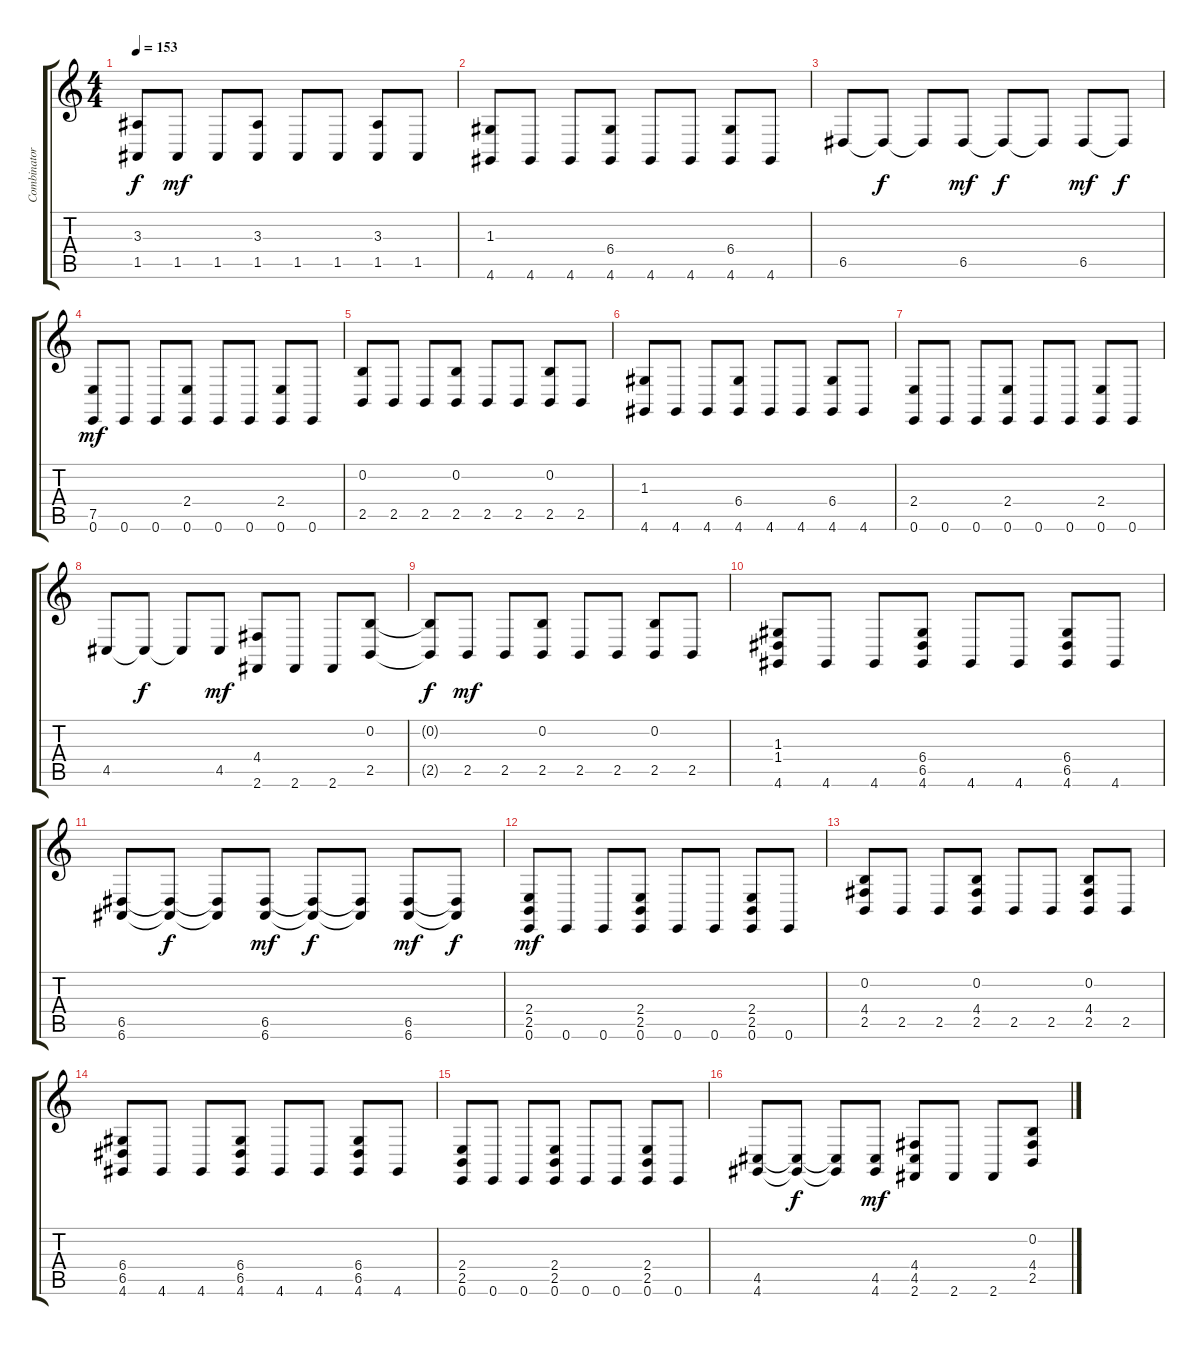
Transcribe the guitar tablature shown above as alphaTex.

\track ("Combinator 2" "Combinator") {instrument acousticgrandpiano}
\staff {score tabs}
\tuning (E4 B3 G3 D3 A2 E2) {hide}
\ts (4 4)
\tempo 153
\clef g2
\ks c
(3.3{t} 1.5{t}).8{dy f} 1.5.8{dy mf} 1.5.8 (3.3 1.5).8 1.5.8 1.5.8 (3.3 1.5).8 1.5.8 |
(1.3 4.6).8 4.6.8 4.6.8 (6.4 4.6).8 4.6.8 4.6.8 (6.4 4.6).8 4.6.8 |
6.5.8 6.5{t}.8{dy f} 6.5{t}.8 6.5.8{dy mf} 6.5{t}.8{dy f} 6.5{t}.8 6.5.8{dy mf} 6.5{t}.8{dy f} |
(7.5 0.6).8{dy mf} 0.6.8 0.6.8 (2.4 0.6).8 0.6.8 0.6.8 (2.4 0.6).8 0.6.8 |
(0.2 2.5).8 2.5.8 2.5.8 (0.2 2.5).8 2.5.8 2.5.8 (0.2 2.5).8 2.5.8 |
(1.3 4.6).8 4.6.8 4.6.8 (6.4 4.6).8 4.6.8 4.6.8 (6.4 4.6).8 4.6.8 |
(2.4 0.6).8 0.6.8 0.6.8 (2.4 0.6).8 0.6.8 0.6.8 (2.4 0.6).8 0.6.8 |
4.5.8 4.5{t}.8{dy f} 4.5{t}.8 4.5.8{dy mf} (4.4 2.6).8 2.6.8 2.6.8 (0.2 2.5).8 |
(0.2{t} 2.5{t}).8{dy f} 2.5.8{dy mf} 2.5.8 (0.2 2.5).8 2.5.8 2.5.8 (0.2 2.5).8 2.5.8 |
(1.3 1.4 4.6).8 4.6.8 4.6.8 (6.4 6.5 4.6).8 4.6.8 4.6.8 (6.4 6.5 4.6).8 4.6.8 |
(6.5 6.6).8 (6.5{t} 6.6{t}).8{dy f} (6.5{t} 6.6{t}).8 (6.5 6.6).8{dy mf} (6.5{t} 6.6{t}).8{dy f} (6.5{t} 6.6{t}).8 (6.5 6.6).8{dy mf} (6.5{t} 6.6{t}).8{dy f} |
(2.4 2.5 0.6).8{dy mf} 0.6.8 0.6.8 (2.4 2.5 0.6).8 0.6.8 0.6.8 (2.4 2.5 0.6).8 0.6.8 |
(0.2 4.4 2.5).8 2.5.8 2.5.8 (0.2 4.4 2.5).8 2.5.8 2.5.8 (0.2 4.4 2.5).8 2.5.8 |
(6.4 6.5 4.6).8 4.6.8 4.6.8 (6.4 6.5 4.6).8 4.6.8 4.6.8 (6.4 6.5 4.6).8 4.6.8 |
(2.4 2.5 0.6).8 0.6.8 0.6.8 (2.4 2.5 0.6).8 0.6.8 0.6.8 (2.4 2.5 0.6).8 0.6.8 |
(4.5 4.6).8 (4.5{t} 4.6{t}).8{dy f} (4.5{t} 4.6{t}).8 (4.5 4.6).8{dy mf} (4.4 4.5 2.6).8 2.6.8 2.6.8 (0.2 4.4 2.5).8
